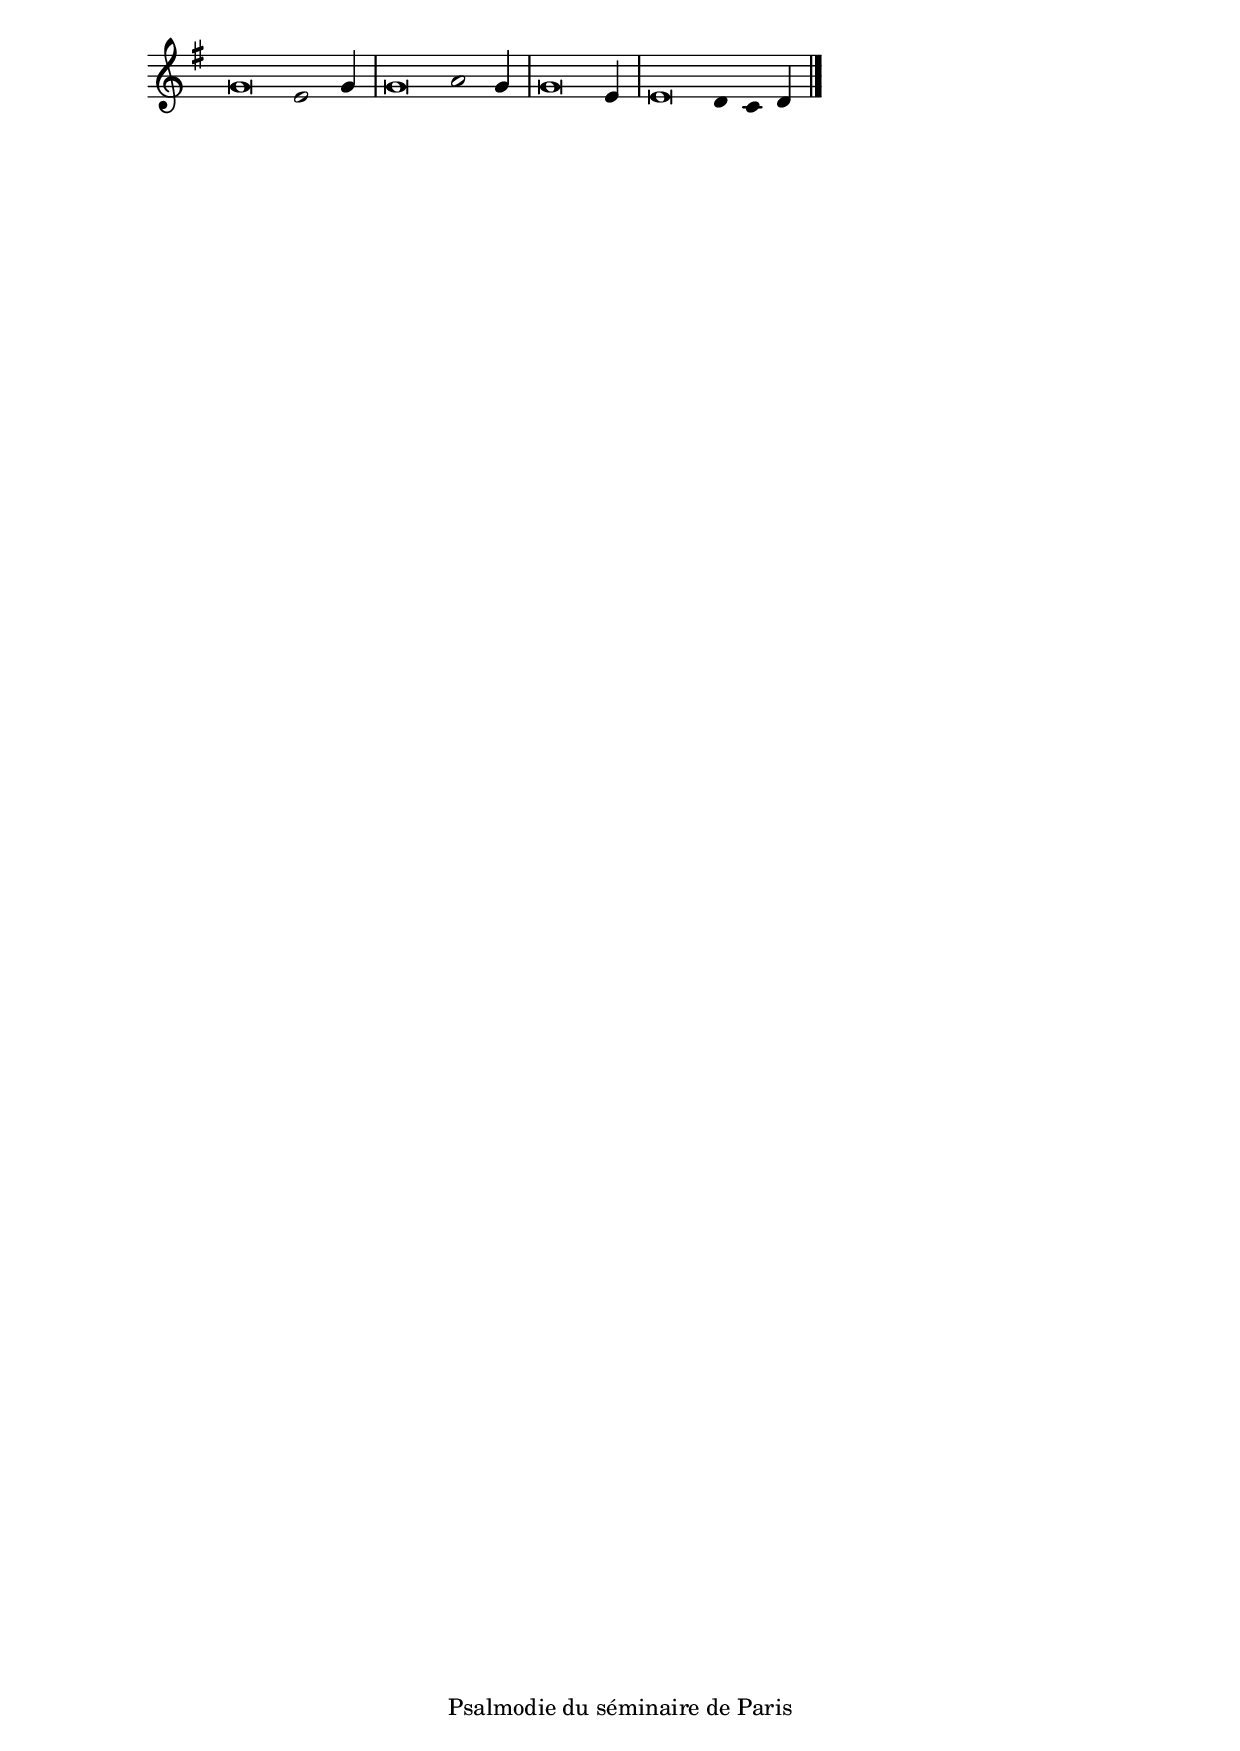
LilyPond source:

\version "2.20.0"
\language "italiano"

stemOff = \hide Staff.Stem
stemOn  = \undo \stemOff

\header {
  %title = "Psaume 66"
  %tagline = ##f
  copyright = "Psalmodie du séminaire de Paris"
}

\score {
  \new Staff \with { \remove "Time_signature_engraver" }
  \relative
  {
    \key sol \major
    \cadenzaOn
    \stemOff sol'\breve mi2 \stemOn sol4
    \bar "|"
    \stemOff sol\breve la2 \stemOn sol4
    \bar "|"
    \stemOff sol\breve \stemOn mi4
    \bar "|"
    \stemOff mi\breve re4 do4 \stemOn re4
    \bar "|."
  }
}